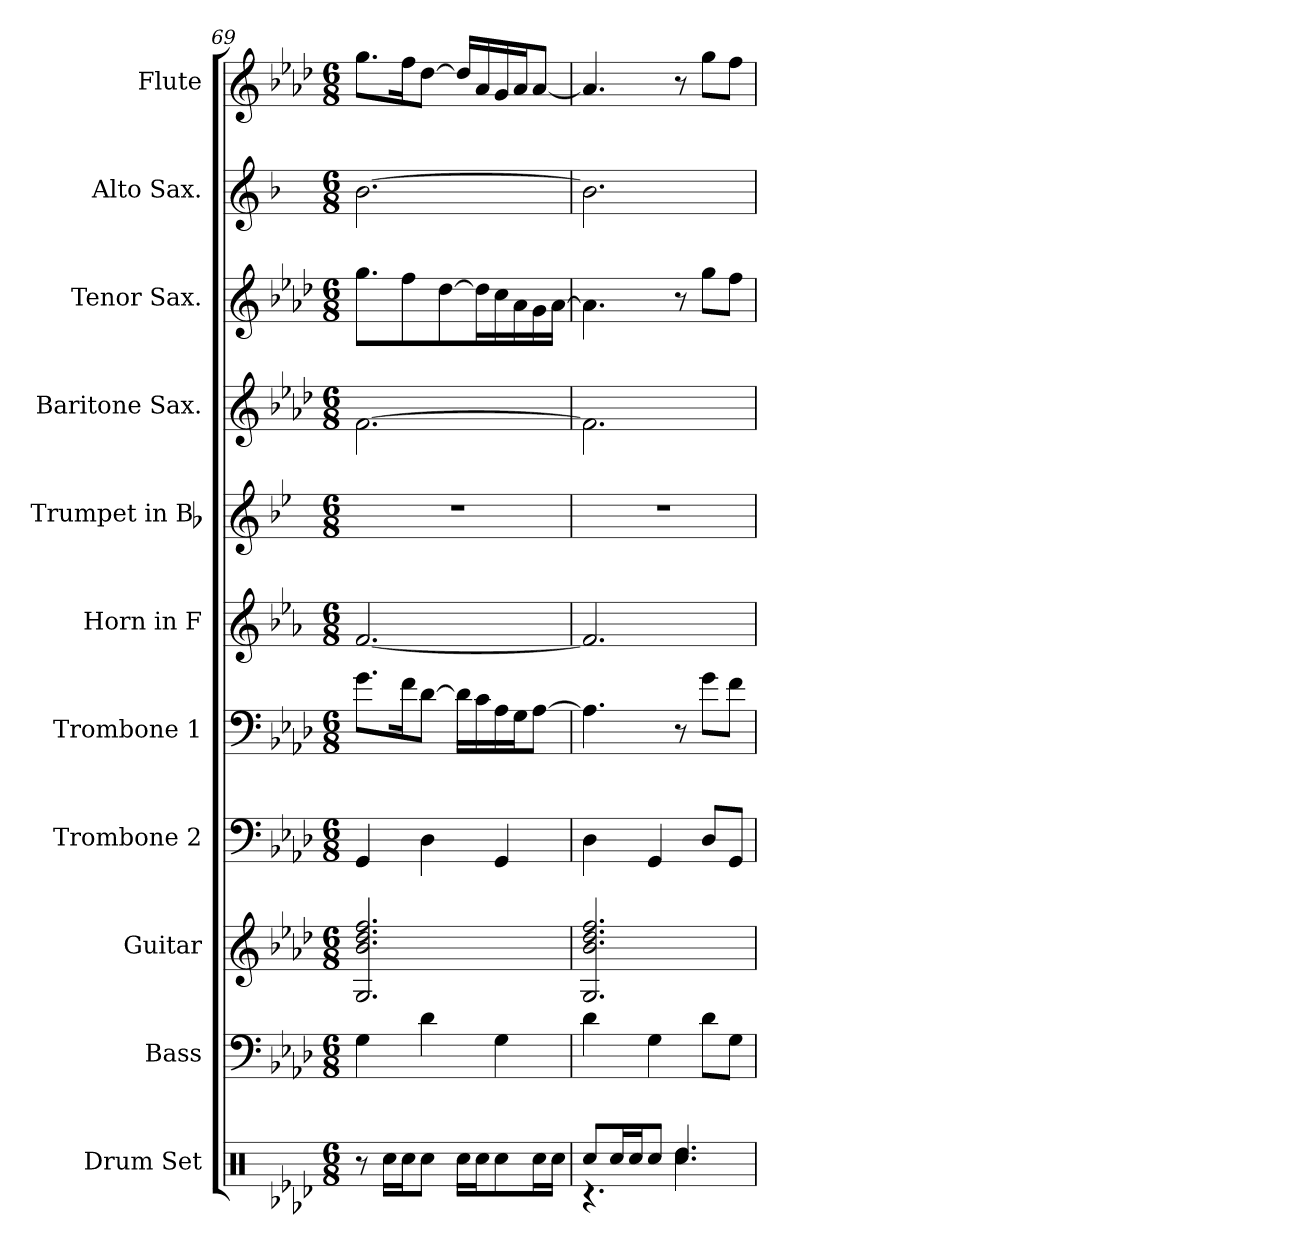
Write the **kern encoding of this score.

**kern	**kern	**kern	**kern	**kern	**kern	**kern	**kern	**kern	**kern	**kern
*part11	*part10	*part9	*part8	*part7	*part6	*part5	*part4	*part3	*part2	*part1
*staff11	*staff10	*staff9	*staff8	*staff7	*staff6	*staff5	*staff4	*staff3	*staff2	*staff1
*I"Drum Set	*I"Bass	*I"Guitar	*I"Trombone 2	*I"Trombone 1	*I"Horn in F	*I"Trumpet in Bb	*I"Baritone Sax.	*I"Tenor Sax.	*I"Alto Sax.	*I"Flute
*I'D. S.	*I'Bass	*I'Gtr.	*I'Tbn. 2	*I'Tbn. 1	*I'Hn.	*	*I'B. Sx.	*I'T. Sx.	*I'A. Sx.	*I'Fl.
*clefX	*clefF4	*clefG2	*clefF4	*clefF4	*clefG2	*clefG2	*clefG2	*clefG2	*clefG2	*clefG2
*	*ITrd7c12	*ITrd7c12	*	*	*ITrd4c7	*ITrd1c2	*ITrd12c21	*ITrd8c14	*ITrd5c9	*
*k[b-e-a-d-]	*k[b-e-a-d-]	*k[b-e-a-d-]	*k[b-e-a-d-]	*k[b-e-a-d-]	*k[b-e-a-d-]	*k[b-e-a-d-]	*k[b-e-a-d-]	*k[b-e-a-d-]	*k[b-e-a-d-]	*k[b-e-a-d-]
*f:	*f:	*f:	*f:	*f:	*f:	*f:	*f:	*f:	*f:	*f:
*M6/8	*M6/8	*M6/8	*M6/8	*M6/8	*M6/8	*M6/8	*M6/8	*M6/8	*M6/8	*M6/8
=69	=69	=69	=69	=69	=69	=69	=69	=69	=69	=69
8r	4GG\	2.GG/ 2.B-/ 2.d-/ 2.f/	4GG/	8.g\L	[2.B-/	2.r	[2.F\	8.g\L	[2.d-\	8.gg\L
!LO:N:head=solid	!	!	!	!	!	!	!	!	!	!
16Rcc\LL	.	.	.	.	.	.	.	.	.	.
!LO:N:head=solid	!	!	!	!	!	!	!	!	!	!
16Rcc\J	.	.	.	16f\k	.	.	.	8f\	.	16ff\k
!LO:N:head=solid	!	!	!	!	!	!	!	!	!	!
8Rcc\J	4D-\	.	4D-\	[8d-\J	.	.	.	.	.	[8dd-\J
.	.	.	.	.	.	.	.	[8d-\	.	.
!LO:N:head=solid	!	!	!	!	!	!	!	!	!	!
16Rcc\LL	.	.	.	16d-\LL]	.	.	.	.	.	16dd-/LL]
!LO:N:head=solid	!	!	!	!	!	!	!	!	!	!
16Rcc\J	.	.	.	16c\	.	.	.	16d-\L]	.	16a-/
!LO:N:head=solid	!	!	!	!	!	!	!	!	!	!
8Rcc\	4GG\	.	4GG/	16A-\	.	.	.	16c\	.	16g/
.	.	.	.	16G\J	.	.	.	16A-\	.	16a-/J
!LO:N:head=solid	!	!	!	!	!	!	!	!	!	!
16Rcc\L	.	.	.	[8A-\J	.	.	.	16G\	.	[8a-/J
!LO:N:head=solid	!	!	!	!	!	!	!	!	!	!
16Rcc\JJ	.	.	.	.	.	.	.	[16A-\JJ	.	.
=70	=70	=70	=70	=70	=70	=70	=70	=70	=70	=70
!LO:N:head=solid	!	!	!	!	!	!	!	!	!	!
*^	*	*	*	*	*	*	*	*	*	*
8Rcc/L	4.rc	4D-\	2.GG/ 2.B-/ 2.d-/ 2.f/	4D-\	4.A-\]	2.B-/]	2.r	2.F\]	4.A-\]	2.d-\]	4.a-/]
!LO:N:head=solid	!	!	!	!	!	!	!	!	!	!	!
16Rcc/L	.	.	.	.	.	.	.	.	.	.	.
!LO:N:head=solid	!	!	!	!	!	!	!	!	!	!	!
16Rcc/J	.	.	.	.	.	.	.	.	.	.	.
!LO:N:head=solid	!	!	!	!	!	!	!	!	!	!	!
8Rcc/J	.	4GG\	.	4GG/	.	.	.	.	.	.	.
4.Rcc/	4.Rdd\	.	.	.	8r	.	.	.	8r	.	8r
.	.	8D-\L	.	8D-/L	8g\L	.	.	.	8g\L	.	8gg\L
.	.	8GG\J	.	8GG/J	8f\J	.	.	.	8f\J	.	8ff\J
*v	*v	*	*	*	*	*	*	*	*	*	*
=	=	=	=	=	=	=	=	=	=	=
*-	*-	*-	*-	*-	*-	*-	*-	*-	*-	*-
